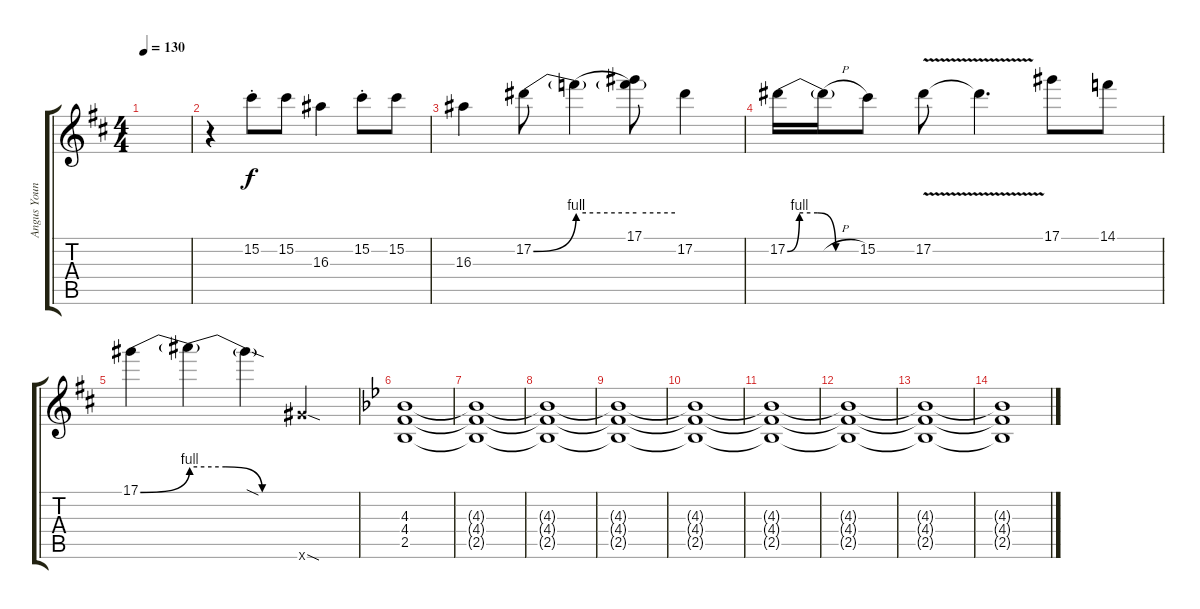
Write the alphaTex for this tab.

\track ("Angus Young" "Angus Youn") {instrument overdrivenguitar}
\staff {score tabs}
\tuning (Eb4 Bb3 Gb3 Db3 Ab2 Eb2) {hide}
\ts (4 4)
\tempo 130
\clef g2
\ks d
|
r.4 15.2{st}.8 15.2.8 16.3.4 15.2{st}.8 15.2.8 |
16.3.4 17.2{be (bend 0 0 60 4)}.8 17.2{be (hold 0 4 60 4) t}.4 (17.1 17.2{be (hold 0 4 60 4) t}).8 17.2.4 |
17.2{be (custom 0 0 10 4 25 4 40 0 60 0)}.16 17.2{h t}.16 15.2.8 17.2{v}.8 17.2{t}.4{d} 17.1.8 14.1.8 |
17.1{be (bend 0 0 60 4)}.4 17.1{be (custom 0 4 20 4 40 0 60 0) t}.4 17.1{sod t}.4 17.6{sod x}.4 |
\ks bb
(4.3 4.4 2.5).1 |
(4.3{t} 4.4{t} 2.5{t}).1 |
(4.3{t} 4.4{t} 2.5{t}).1 |
(4.3{t} 4.4{t} 2.5{t}).1{volume 5} |
(4.3{t} 4.4{t} 2.5{t}).1 |
(4.3{t} 4.4{t} 2.5{t}).1{volume 2} |
(4.3{t} 4.4{t} 2.5{t}).1 |
(4.3{t} 4.4{t} 2.5{t}).1 |
(4.3{t} 4.4{t} 2.5{t}).1
